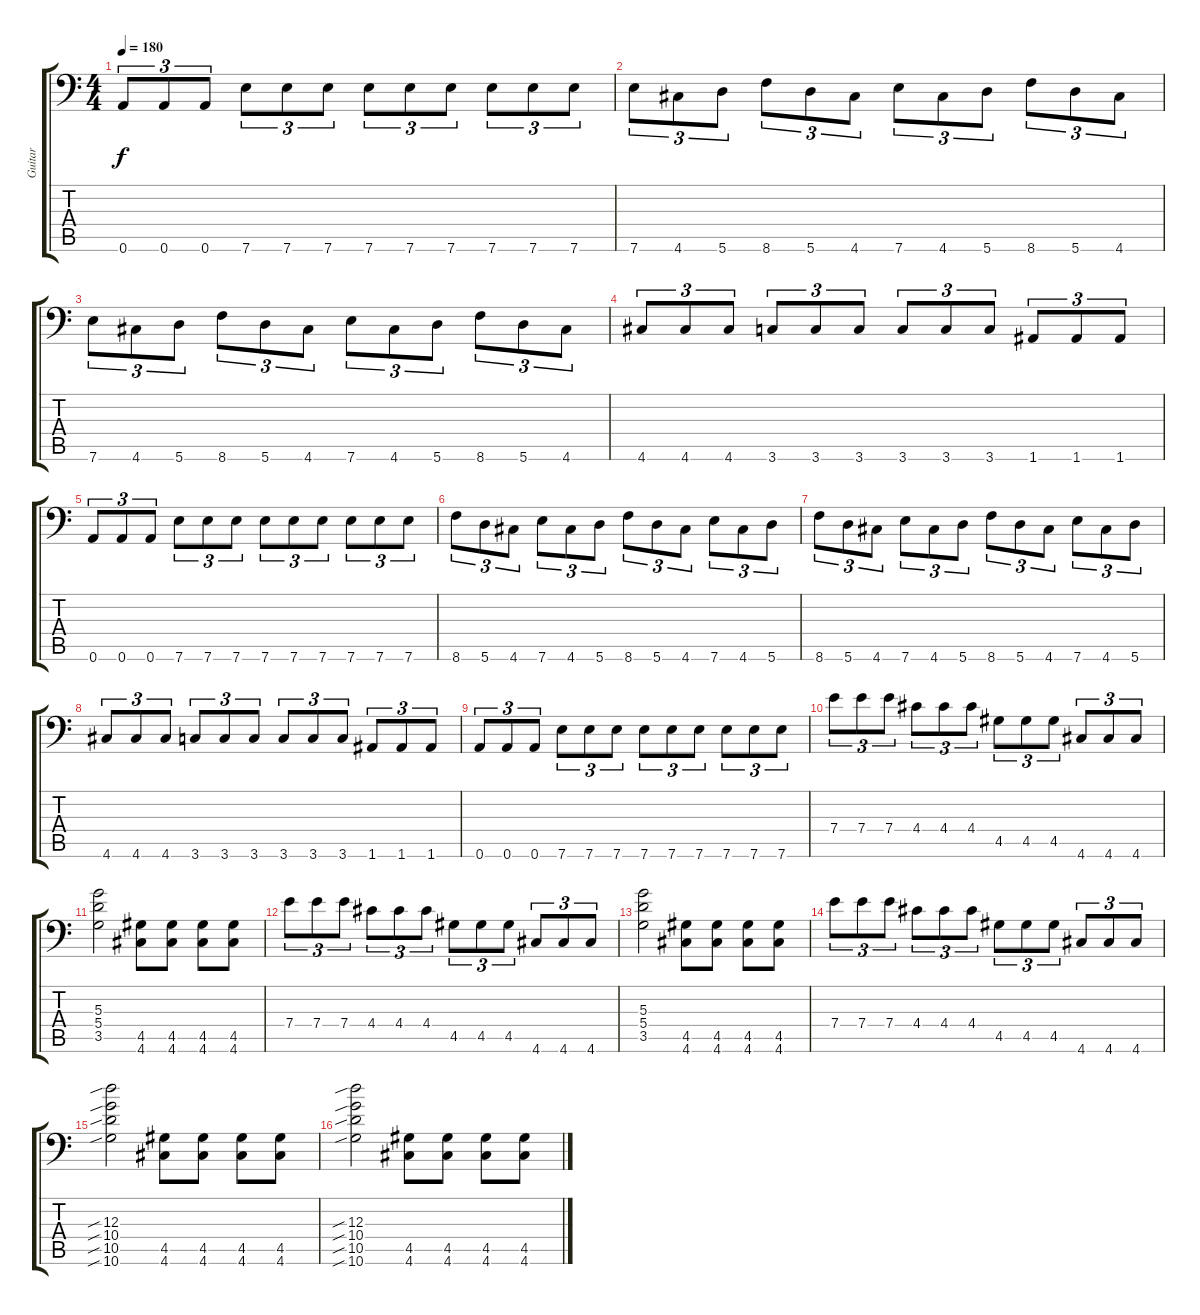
\track ("Guitar" "Guitar") {instrument distortionguitar}
\staff {score tabs}
\tuning (B3 Gb3 D3 A2 E2 A1) {hide}
\ts (4 4)
\tempo 180
\clef f4
\ks c
0.6.8{tu (3 2) dy f} 0.6.8{tu (3 2)} 0.6.8{tu (3 2)} 7.6.8{tu (3 2)} 7.6.8{tu (3 2)} 7.6.8{tu (3 2)} 7.6.8{tu (3 2)} 7.6.8{tu (3 2)} 7.6.8{tu (3 2)} 7.6.8{tu (3 2)} 7.6.8{tu (3 2)} 7.6.8{tu (3 2)} |
7.6.8{tu (3 2)} 4.6.8{tu (3 2)} 5.6.8{tu (3 2)} 8.6.8{tu (3 2)} 5.6.8{tu (3 2)} 4.6.8{tu (3 2)} 7.6.8{tu (3 2)} 4.6.8{tu (3 2)} 5.6.8{tu (3 2)} 8.6.8{tu (3 2)} 5.6.8{tu (3 2)} 4.6.8{tu (3 2)} |
7.6.8{tu (3 2)} 4.6.8{tu (3 2)} 5.6.8{tu (3 2)} 8.6.8{tu (3 2)} 5.6.8{tu (3 2)} 4.6.8{tu (3 2)} 7.6.8{tu (3 2)} 4.6.8{tu (3 2)} 5.6.8{tu (3 2)} 8.6.8{tu (3 2)} 5.6.8{tu (3 2)} 4.6.8{tu (3 2)} |
4.6.8{tu (3 2)} 4.6.8{tu (3 2)} 4.6.8{tu (3 2)} 3.6.8{tu (3 2)} 3.6.8{tu (3 2)} 3.6.8{tu (3 2)} 3.6.8{tu (3 2)} 3.6.8{tu (3 2)} 3.6.8{tu (3 2)} 1.6.8{tu (3 2)} 1.6.8{tu (3 2)} 1.6.8{tu (3 2)} |
0.6.8{tu (3 2)} 0.6.8{tu (3 2)} 0.6.8{tu (3 2)} 7.6.8{tu (3 2)} 7.6.8{tu (3 2)} 7.6.8{tu (3 2)} 7.6.8{tu (3 2)} 7.6.8{tu (3 2)} 7.6.8{tu (3 2)} 7.6.8{tu (3 2)} 7.6.8{tu (3 2)} 7.6.8{tu (3 2)} |
8.6.8{tu (3 2)} 5.6.8{tu (3 2)} 4.6.8{tu (3 2)} 7.6.8{tu (3 2)} 4.6.8{tu (3 2)} 5.6.8{tu (3 2)} 8.6.8{tu (3 2)} 5.6.8{tu (3 2)} 4.6.8{tu (3 2)} 7.6.8{tu (3 2)} 4.6.8{tu (3 2)} 5.6.8{tu (3 2)} |
8.6.8{tu (3 2)} 5.6.8{tu (3 2)} 4.6.8{tu (3 2)} 7.6.8{tu (3 2)} 4.6.8{tu (3 2)} 5.6.8{tu (3 2)} 8.6.8{tu (3 2)} 5.6.8{tu (3 2)} 4.6.8{tu (3 2)} 7.6.8{tu (3 2)} 4.6.8{tu (3 2)} 5.6.8{tu (3 2)} |
4.6.8{tu (3 2)} 4.6.8{tu (3 2)} 4.6.8{tu (3 2)} 3.6.8{tu (3 2)} 3.6.8{tu (3 2)} 3.6.8{tu (3 2)} 3.6.8{tu (3 2)} 3.6.8{tu (3 2)} 3.6.8{tu (3 2)} 1.6.8{tu (3 2)} 1.6.8{tu (3 2)} 1.6.8{tu (3 2)} |
0.6.8{tu (3 2)} 0.6.8{tu (3 2)} 0.6.8{tu (3 2)} 7.6.8{tu (3 2)} 7.6.8{tu (3 2)} 7.6.8{tu (3 2)} 7.6.8{tu (3 2)} 7.6.8{tu (3 2)} 7.6.8{tu (3 2)} 7.6.8{tu (3 2)} 7.6.8{tu (3 2)} 7.6.8{tu (3 2)} |
7.4.8{tu (3 2)} 7.4.8{tu (3 2)} 7.4.8{tu (3 2)} 4.4.8{tu (3 2)} 4.4.8{tu (3 2)} 4.4.8{tu (3 2)} 4.5.8{tu (3 2)} 4.5.8{tu (3 2)} 4.5.8{tu (3 2)} 4.6.8{tu (3 2)} 4.6.8{tu (3 2)} 4.6.8{tu (3 2)} |
(5.3 5.4 3.5).2 (4.5 4.6).8 (4.5 4.6).8 (4.5 4.6).8 (4.5 4.6).8 |
7.4.8{tu (3 2)} 7.4.8{tu (3 2)} 7.4.8{tu (3 2)} 4.4.8{tu (3 2)} 4.4.8{tu (3 2)} 4.4.8{tu (3 2)} 4.5.8{tu (3 2)} 4.5.8{tu (3 2)} 4.5.8{tu (3 2)} 4.6.8{tu (3 2)} 4.6.8{tu (3 2)} 4.6.8{tu (3 2)} |
(5.3 5.4 3.5).2 (4.5 4.6).8 (4.5 4.6).8 (4.5 4.6).8 (4.5 4.6).8 |
7.4.8{tu (3 2)} 7.4.8{tu (3 2)} 7.4.8{tu (3 2)} 4.4.8{tu (3 2)} 4.4.8{tu (3 2)} 4.4.8{tu (3 2)} 4.5.8{tu (3 2)} 4.5.8{tu (3 2)} 4.5.8{tu (3 2)} 4.6.8{tu (3 2)} 4.6.8{tu (3 2)} 4.6.8{tu (3 2)} |
(12.3{sib} 10.4{sib} 10.5{sib} 10.6{sib}).2 (4.5 4.6).8 (4.5 4.6).8 (4.5 4.6).8 (4.5 4.6).8 |
(12.3{sib} 10.4{sib} 10.5{sib} 10.6{sib}).2 (4.5 4.6).8 (4.5 4.6).8 (4.5 4.6).8 (4.5 4.6).8
